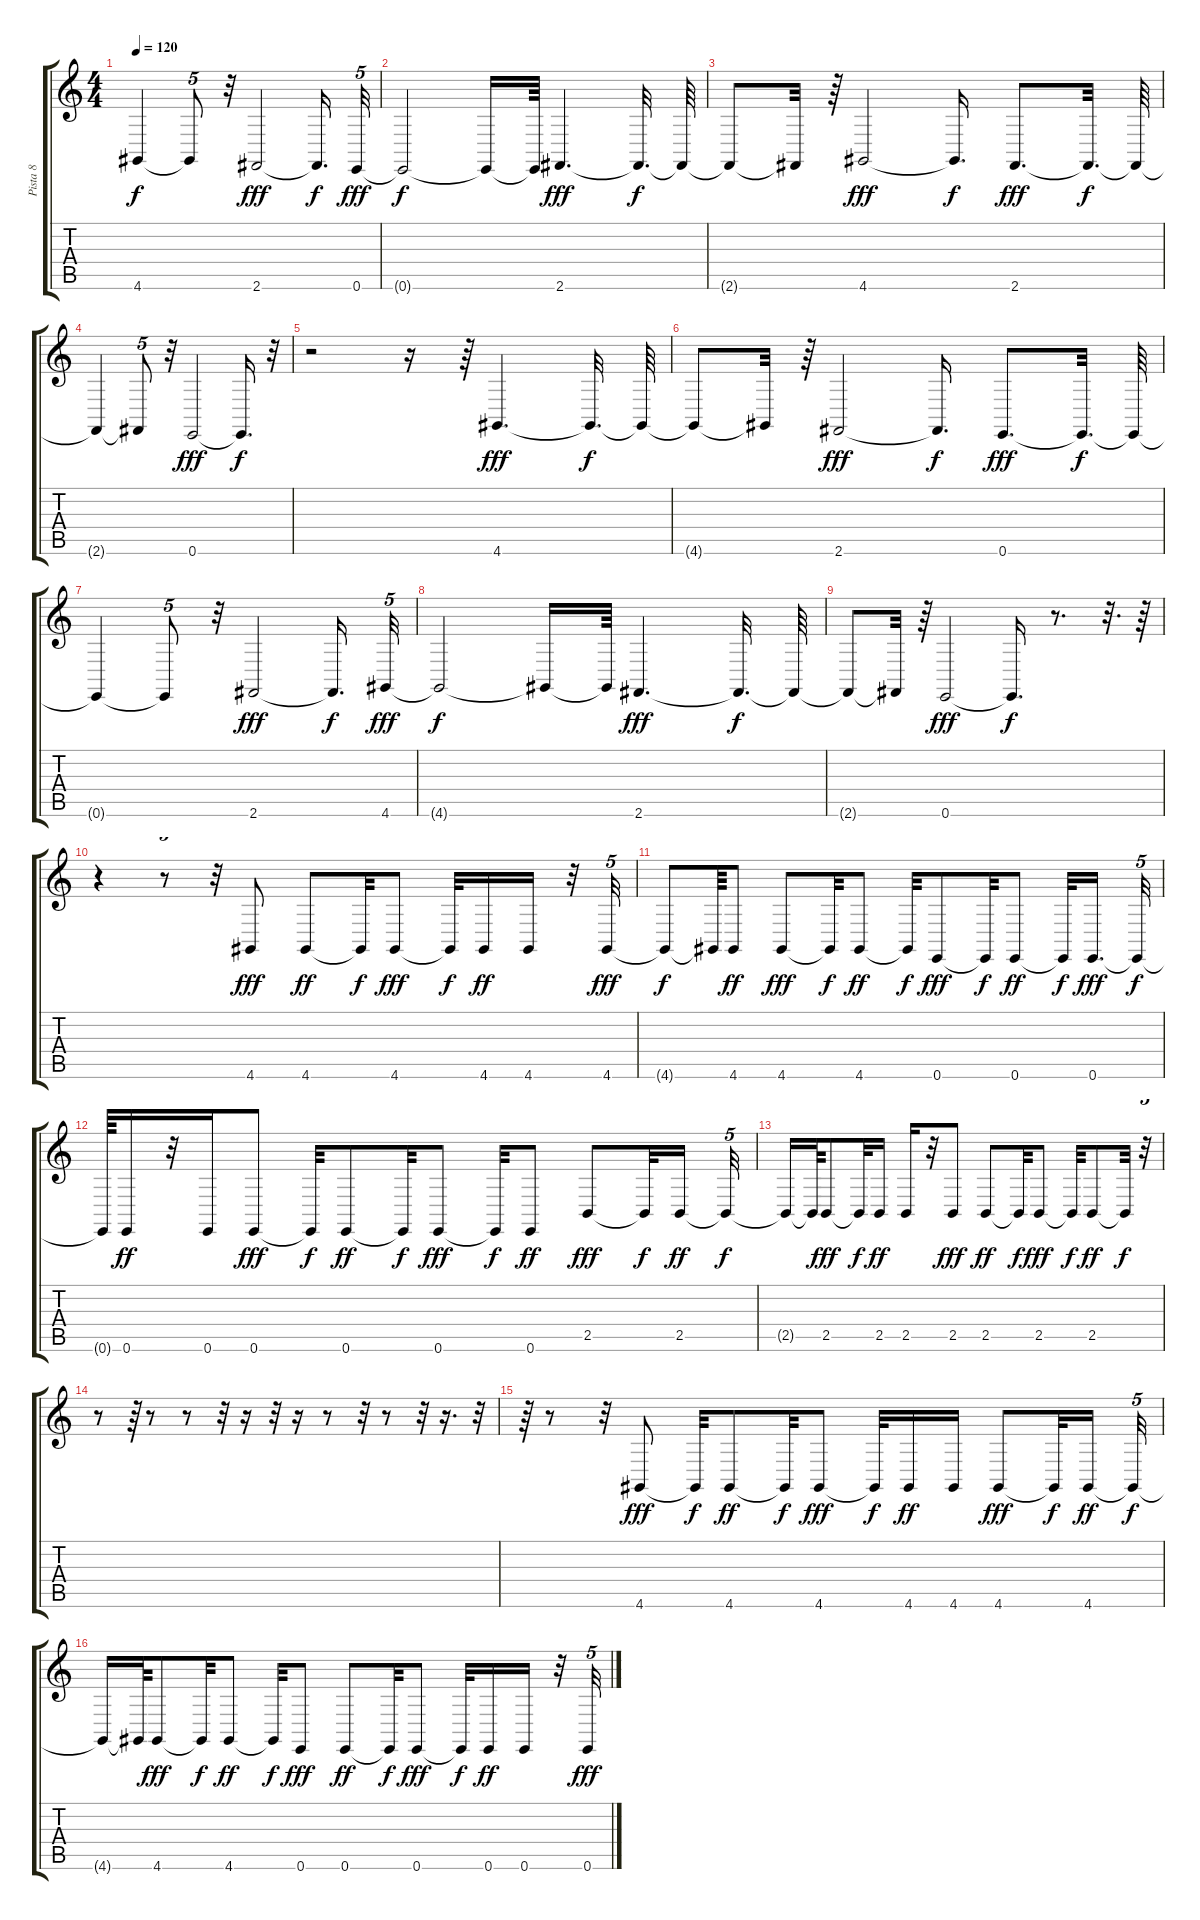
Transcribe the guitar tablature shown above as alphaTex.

\track ("Pista 8" "Pista 8") {instrument orchestralharp}
\staff {score tabs}
\tuning (E4 B3 G3 D3 A2 E2) {hide}
\ts (4 4)
\tempo 120
\clef g2
\ks c
4.6{t}.4{dy f} 4.6{t}.8{tu (5 4)} r.32 2.6.2{dy fff volume 9} 2.6{t}.16{d dy f} 0.6.32{tu (5 4) dy fff} |
0.6{t}.2{dy f} 0.6{t}.16 0.6{t}.64 2.6.4{d dy fff} 2.6{t}.32{d dy f} 2.6{t}.64 |
2.6{t}.8 2.6{t}.32 r.64 4.6.2{dy fff} 4.6{t}.16{d dy f} 2.6.8{d dy fff} 2.6{t}.32{d dy f} 2.6{t}.64 |
2.6{t}.4 2.6{t}.8{tu (5 4)} r.32 0.6.2{dy fff} 0.6{t}.16{d dy f} r.32{tu (5 4)} |
r.2 r.16 r.64 4.6.4{d dy fff} 4.6{t}.32{d dy f} 4.6{t}.64 |
4.6{t}.8 4.6{t}.32 r.64 2.6.2{dy fff} 2.6{t}.16{d dy f} 0.6.8{d dy fff} 0.6{t}.32{d dy f} 0.6{t}.64 |
0.6{t}.4 0.6{t}.8{tu (5 4)} r.32 2.6.2{dy fff} 2.6{t}.16{d dy f} 4.6.32{tu (5 4) dy fff} |
4.6{t}.2{dy f} 4.6{t}.16 4.6{t}.64 2.6.4{d dy fff} 2.6{t}.32{d dy f} 2.6{t}.64 |
2.6{t}.8 2.6{t}.32 r.64 0.6.2{dy fff} 0.6{t}.16{d dy f} r.8{d} r.32{d} r.64 |
r.4 r.8{tu (5 4)} r.32 4.6.8{dy fff} 4.6.8{dy ff} 4.6{t}.32{dy f} 4.6.8{dy fff} 4.6{t}.32{dy f} 4.6.16{dy ff} 4.6.16 r.32 4.6.32{tu (5 4) dy fff} |
4.6{t}.8{dy f} 4.6{t}.64 4.6.8{dy ff} 4.6.8{dy fff} 4.6{t}.32{dy f} 4.6.8{dy ff} 4.6{t}.32{dy f} 0.6.8{dy fff} 0.6{t}.32{dy f} 0.6.8{dy ff} 0.6{t}.32{dy f} 0.6.16{d dy fff} 0.6{t}.32{tu (5 4) dy f} |
0.6{t}.64 0.6.16{dy ff} r.32 0.6.16 0.6.8{dy fff} 0.6{t}.32{dy f} 0.6.8{dy ff} 0.6{t}.32{dy f} 0.6.8{dy fff} 0.6{t}.32{dy f} 0.6.8{dy ff} 2.5.8{dy fff} 2.5{t}.32{dy f} 2.5.16{dy ff} 2.5{t}.32{tu (5 4) dy f} |
2.5{t}.16 2.5{t}.64 2.5.8{dy fff} 2.5{t}.32{dy f} 2.5.16{dy ff} 2.5.16 r.32 2.5.8{dy fff} 2.5.8{dy ff} 2.5{t}.32{dy f} 2.5.8{dy fff} 2.5{t}.32{dy f} 2.5.8{dy ff} 2.5{t}.32{dy f} r.32{tu (5 4)} |
r.8 r.64 r.8 r.8 r.32 r.16 r.32 r.16 r.8 r.32 r.8 r.32 r.16{d} r.32{tu (5 4)} |
r.64 r.8 r.32 4.6.8{dy fff} 4.6{t}.32{dy f} 4.6.8{dy ff} 4.6{t}.32{dy f} 4.6.8{dy fff} 4.6{t}.32{dy f} 4.6.16{dy ff} 4.6.16 4.6.8{dy fff} 4.6{t}.32{dy f} 4.6.16{dy ff} 4.6{t}.32{tu (5 4) dy f} |
4.6{t}.16 4.6{t}.64 4.6.8{dy fff} 4.6{t}.32{dy f} 4.6.8{dy ff} 4.6{t}.32{dy f} 0.6.8{dy fff} 0.6.8{dy ff} 0.6{t}.32{dy f} 0.6.8{dy fff} 0.6{t}.32{dy f} 0.6.16{dy ff} 0.6.16 r.32 0.6.32{tu (5 4) dy fff}
